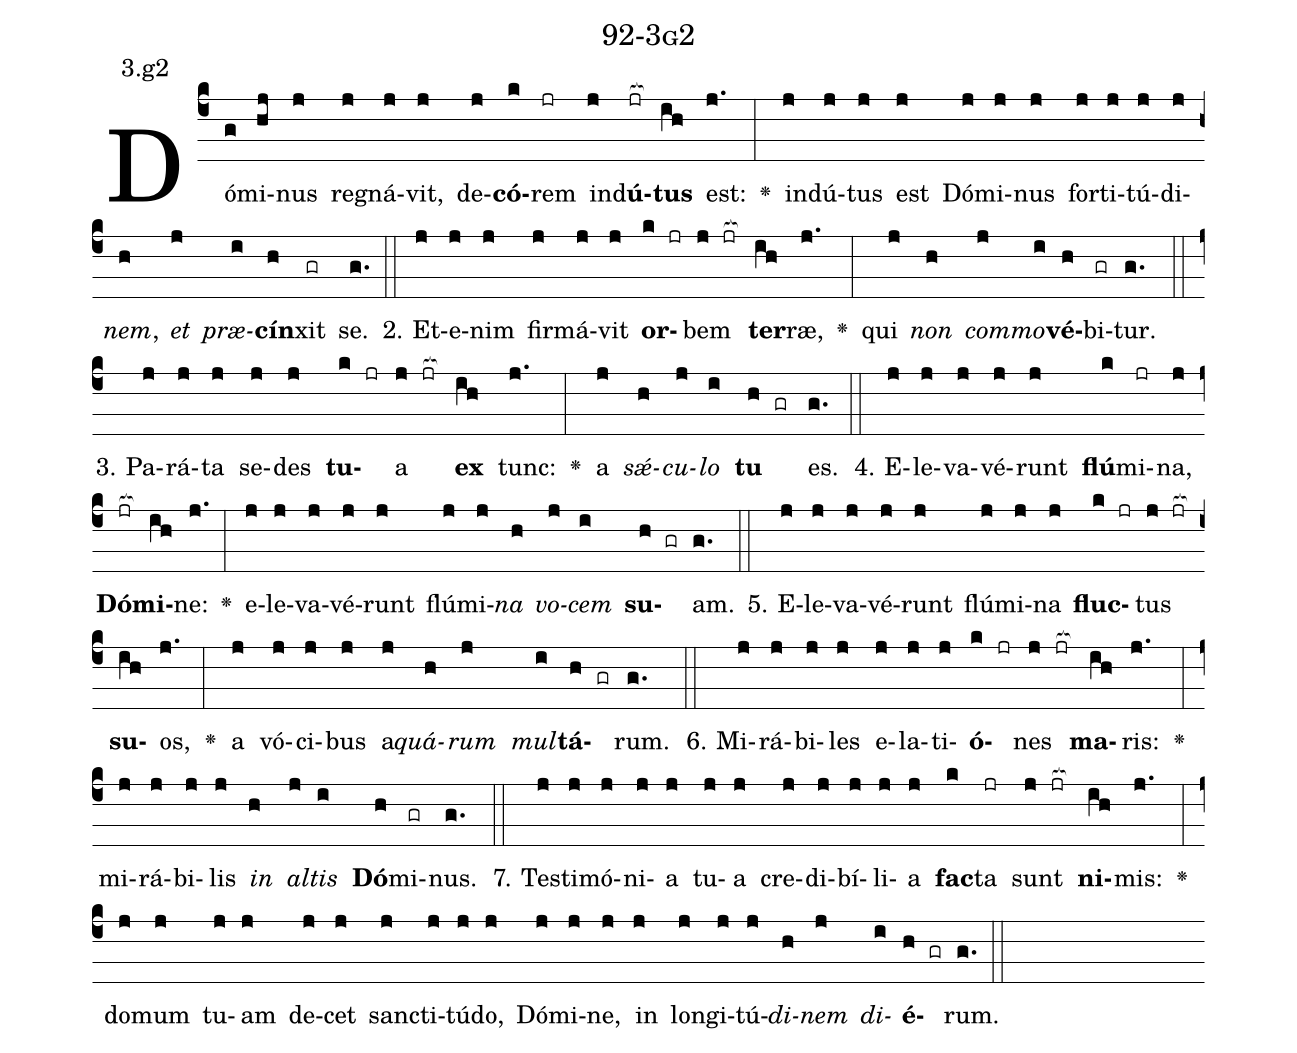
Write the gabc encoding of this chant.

name: 92-3g2;
annotation: 3.g2;
%%
(c4)Dó(g)mi(hj)nus(j) re(j)gná(j)vit,(j) de(j)<b>có</b>(k)rem(jr) ind(j)<b>ú</b>(jr[ocb:1{])<b>tus</b>(ih[ocb:0}]) est:(j.) <v>\greheightstar</v>(:) ind(j)ú(j)tus(j) est(j) Dó(j)mi(j)nus(j) for(j)ti(j)tú(j)di(j)<i>nem</i>,(h) <i>et</i>(j) <i>præ</i>(i)<b>cín</b>(h)xit(gr) se.(g.) (::)
2. Et(j)e(j)nim(j) fir(j)má(j)vit(j) <b>or</b>(k jr)bem(j jr[ocb:1{]) <b>ter</b>(ih[ocb:0}])ræ,(j.) <v>\greheightstar</v>(:) qui(j) <i>non</i>(h) <i>com</i>(j)<i>mo</i>(i)<b>vé</b>(h)bi(gr)tur.(g.) (::)
3. Pa(j)rá(j)ta(j) se(j)des(j) <b>tu</b>(k jr)a(j jr[ocb:1{]) <b>ex</b>(ih[ocb:0}]) tunc:(j.) <v>\greheightstar</v>(:) a(j) <i>sǽ</i>(h)<i>cu</i>(j)<i>lo</i>(i) <b>tu</b>(h gr) es.(g.) (::)
4. E(j)le(j)va(j)vé(j)runt(j) <b>flú</b>(k)mi(jr)na,(j) <b>Dó</b>(jr[ocb:1{])<b>mi</b>(ih[ocb:0}])ne:(j.) <v>\greheightstar</v>(:) e(j)le(j)va(j)vé(j)runt(j) flú(j)mi(j)<i>na</i>(h) <i>vo</i>(j)<i>cem</i>(i) <b>su</b>(h gr)am.(g.) (::)
5. E(j)le(j)va(j)vé(j)runt(j) flú(j)mi(j)na(j) <b>fluc</b>(k jr)tus(j jr[ocb:1{]) <b>su</b>(ih[ocb:0}])os,(j.) <v>\greheightstar</v>(:) a(j) vó(j)ci(j)bus(j) a(j)<i>quá</i>(h)<i>rum</i>(j) <i>mul</i>(i)<b>tá</b>(h gr)rum.(g.) (::)
6. Mi(j)rá(j)bi(j)les(j) e(j)la(j)ti(j)<b>ó</b>(k jr)nes(j jr[ocb:1{]) <b>ma</b>(ih[ocb:0}])ris:(j.) <v>\greheightstar</v>(:) mi(j)rá(j)bi(j)lis(j) <i>in</i>(h) <i>al</i>(j)<i>tis</i>(i) <b>Dó</b>(h)mi(gr)nus.(g.) (::)
7. Tes(j)ti(j)mó(j)ni(j)a(j) tu(j)a(j) cre(j)di(j)bí(j)li(j)a(j) <b>fac</b>(k)ta(jr) sunt(j jr[ocb:1{]) <b>ni</b>(ih[ocb:0}])mis:(j.) <v>\greheightstar</v>(:) do(j)mum(j) tu(j)am(j) de(j)cet(j) sanc(j)ti(j)tú(j)do,(j) Dó(j)mi(j)ne,(j) in(j) lon(j)gi(j)tú(j)<i>di</i>(h)<i>nem</i>(j) <i>di</i>(i)<b>é</b>(h gr)rum.(g.) (::)
